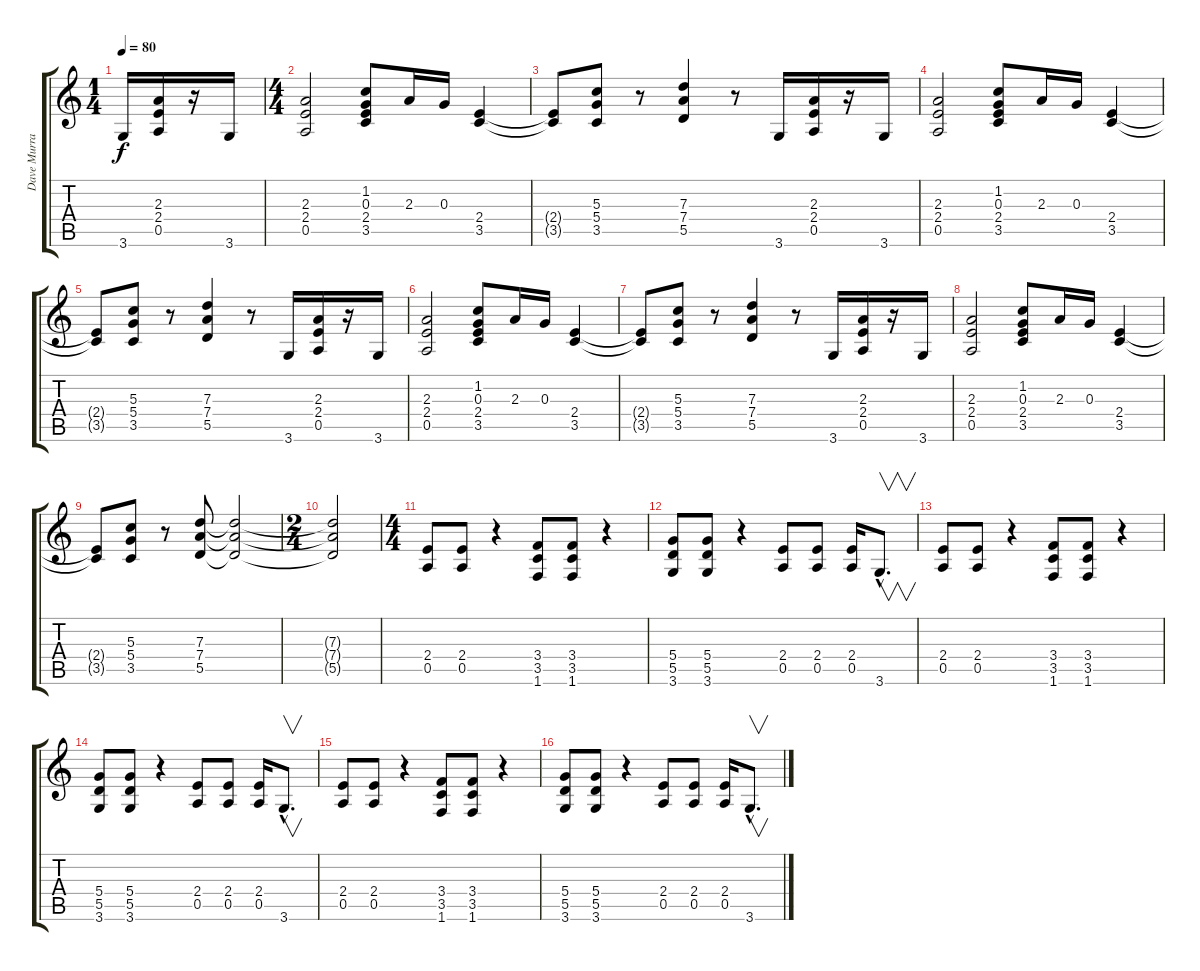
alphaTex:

\track ("Dave Murray" "Dave Murra") {instrument distortionguitar}
\staff {score tabs}
\tuning (E4 B3 G3 D3 A2 E2) {hide}
\ts (1 4)
\tempo 80
\clef g2
\ks c
3.6.16{dy f instrument distortionguitar} (2.3 2.4 0.5).16 r.16 3.6.16 |
\ts (4 4)
(2.3 2.4 0.5).2 (1.2 0.3 2.4 3.5).8 2.3.16 0.3.16 (2.4 3.5).4 |
(2.4{t} 3.5{t}).8 (5.3 5.4 3.5).8 r.8 (7.3 7.4 5.5).4 r.8 3.6.16 (2.3 2.4 0.5).16 r.16 3.6.16 |
(2.3 2.4 0.5).2 (1.2 0.3 2.4 3.5).8 2.3.16 0.3.16 (2.4 3.5).4 |
(2.4{t} 3.5{t}).8 (5.3 5.4 3.5).8 r.8 (7.3 7.4 5.5).4 r.8 3.6.16 (2.3 2.4 0.5).16 r.16 3.6.16 |
(2.3 2.4 0.5).2 (1.2 0.3 2.4 3.5).8 2.3.16 0.3.16 (2.4 3.5).4 |
(2.4{t} 3.5{t}).8 (5.3 5.4 3.5).8 r.8 (7.3 7.4 5.5).4 r.8 3.6.16 (2.3 2.4 0.5).16 r.16 3.6.16 |
(2.3 2.4 0.5).2 (1.2 0.3 2.4 3.5).8 2.3.16 0.3.16 (2.4 3.5).4 |
(2.4{t} 3.5{t}).8 (5.3 5.4 3.5).8 r.8 (7.3 7.4 5.5).8 (7.3{t} 7.4{t} 5.5{t}).2 |
\ts (2 4)
(7.3{t} 7.4{t} 5.5{t}).2 |
\ts (4 4)
(2.4 0.5).8 (2.4 0.5).8 r.4 (3.4 3.5 1.6).8 (3.4 3.5 1.6).8 r.4 |
(5.4 5.5 3.6).8 (5.4 5.5 3.6).8 r.4 (2.4 0.5).8 (2.4 0.5).8 (2.4 0.5).16 3.6{hac}.8{v d} |
(2.4 0.5).8 (2.4 0.5).8 r.4 (3.4 3.5 1.6).8 (3.4 3.5 1.6).8 r.4 |
(5.4 5.5 3.6).8 (5.4 5.5 3.6).8 r.4 (2.4 0.5).8 (2.4 0.5).8 (2.4 0.5).16 3.6{hac}.8{v d} |
(2.4 0.5).8 (2.4 0.5).8 r.4 (3.4 3.5 1.6).8 (3.4 3.5 1.6).8 r.4 |
(5.4 5.5 3.6).8 (5.4 5.5 3.6).8 r.4 (2.4 0.5).8 (2.4 0.5).8 (2.4 0.5).16 3.6{hac}.8{v d}
